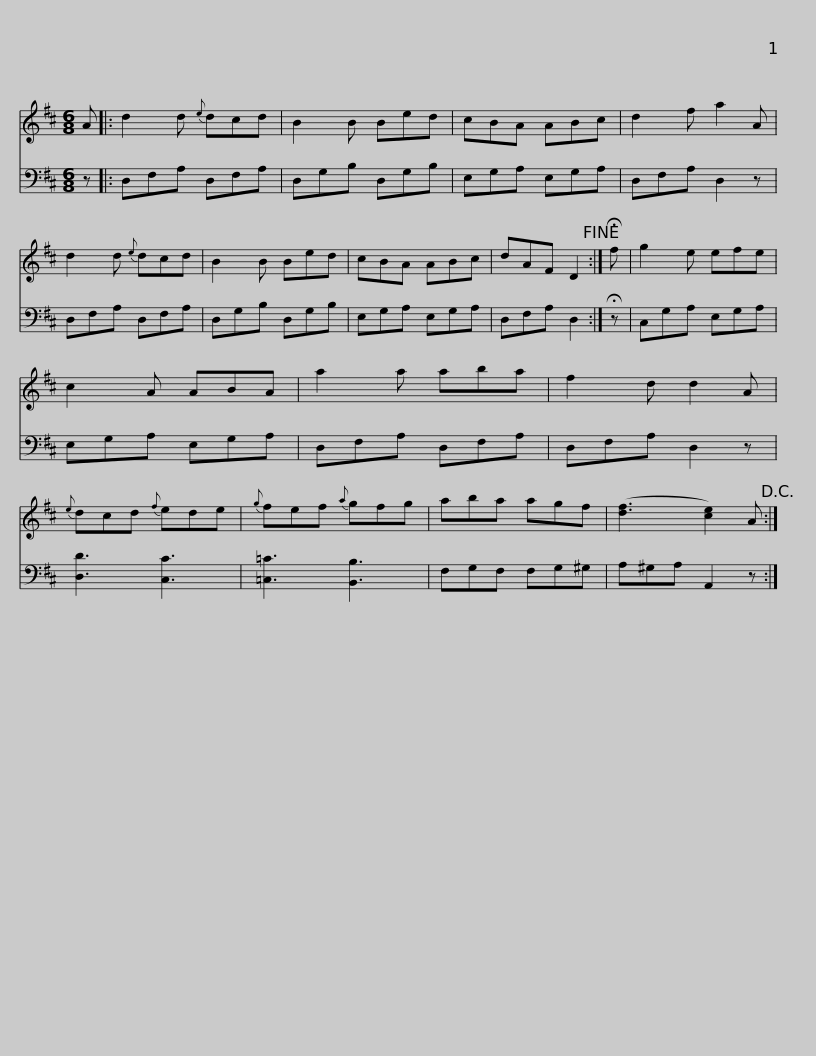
X:1
%%score 1 2
L:1/8
M:6/8
I:linebreak $
K:D
V:1 treble
V:2 bass
V:1
 A |: d2 d{e} dcd | B2 B Bed | cBA ABc | d2 f a2 A | %5
 d2 d{e} dcd | B2 B Bed |$ cBA ABc | dAF D2!fine! :| !fermata!f | %10
 g2 e efe | c2 A ABA | a2 a aba | f2 d d2 A |${e} dcd{f} ede | %15
{g} fef{a} gfg | aba agf | ([df]3 [ce]2) A!D.C.! :| %18
V:2
 z |: D,F,A, D,F,A, | D,G,B, D,G,B, | E,G,A, E,G,A, | D,F,A, D,2 z | %5
 D,F,A, D,F,A, | D,G,B, D,G,B, |$ E,G,A, E,G,A, | D,F,A, D,2 :| !fermata!z | %10
 C,G,A, E,G,A, | E,G,A, E,G,A, | D,F,A, D,F,A, | D,F,A, D,2 z |$ [D,D]3 [C,C]3 | %15
 [=C,=C]3 [B,,B,]3 | F,G,F, F,G,^G, | A,^G,A, A,,2 z :| %18
